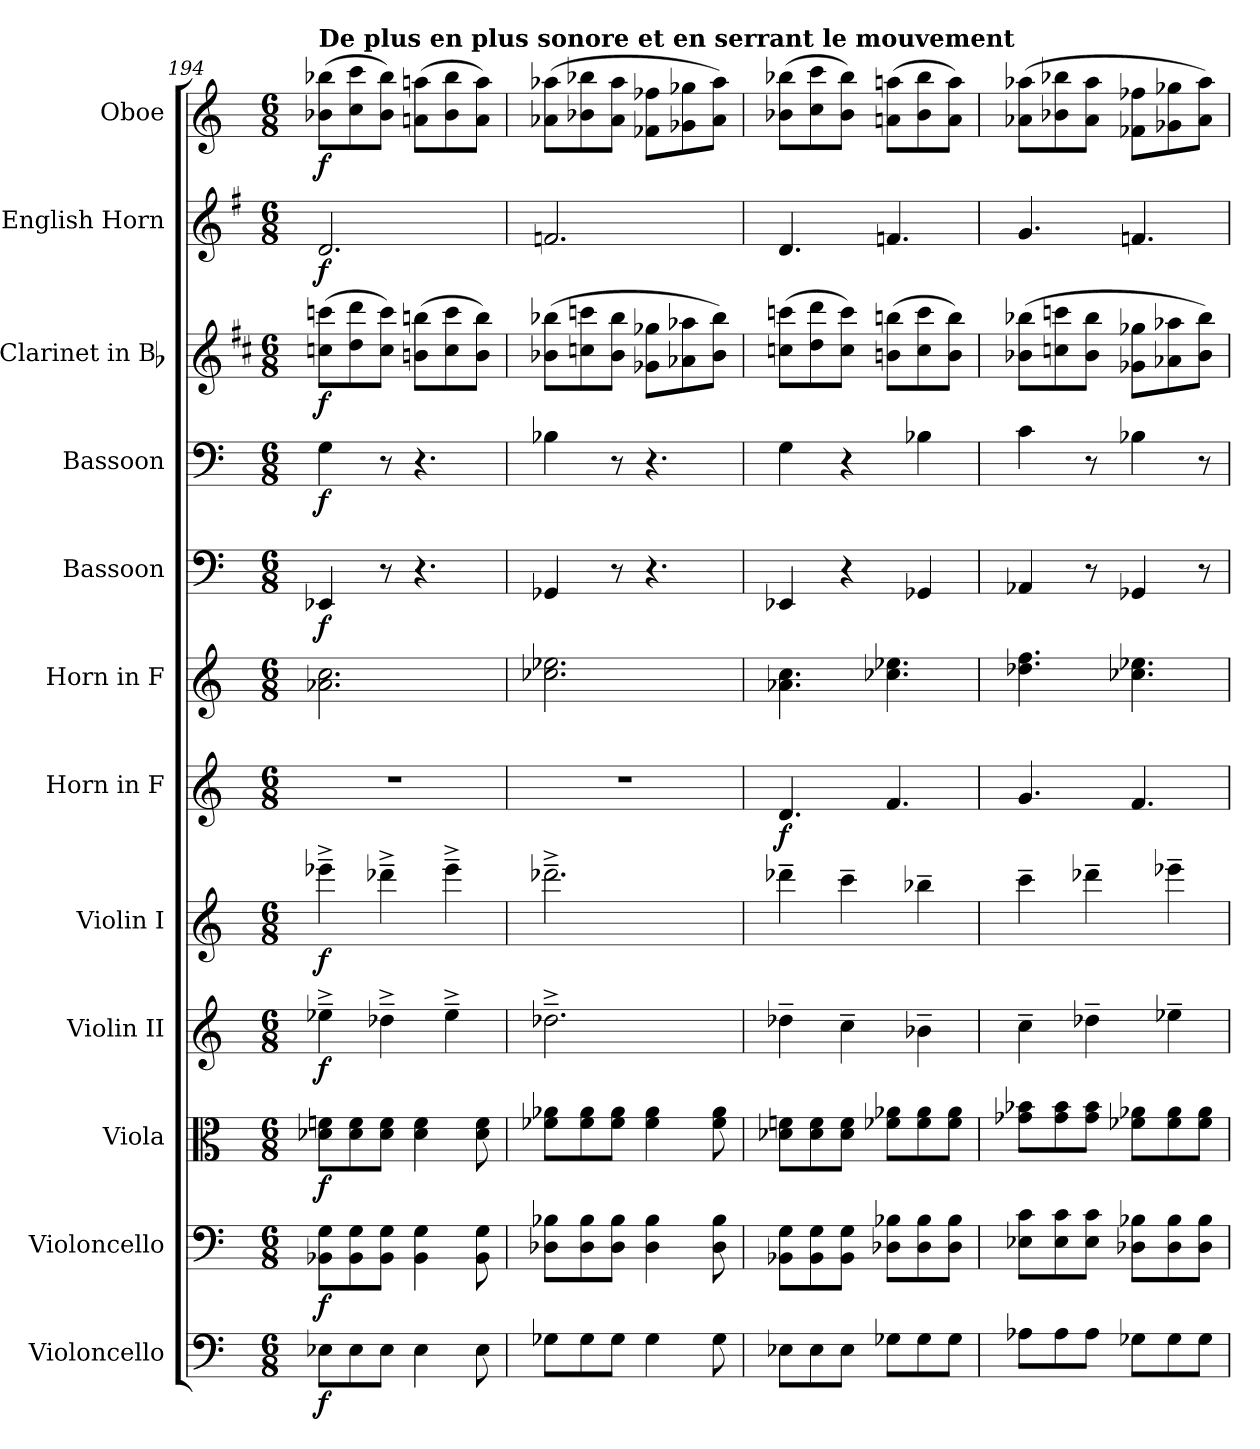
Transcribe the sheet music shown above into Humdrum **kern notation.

**kern	**dynam	**kern	**dynam	**kern	**dynam	**kern	**dynam	**kern	**dynam	**kern	**dynam	**kern	**kern	**dynam	**kern	**dynam	**kern	**dynam	**kern	**dynam	**kern	**dynam
*part12	*part12	*part11	*part11	*part10	*part10	*part9	*part9	*part8	*part8	*part7	*part7	*part6	*part5	*part5	*part4	*part4	*part3	*part3	*part2	*part2	*part1	*part1
*staff12	*staff12	*staff11	*staff11	*staff10	*staff10	*staff9	*staff9	*staff8	*staff8	*staff7	*staff7	*staff6	*staff5	*staff5	*staff4	*staff4	*staff3	*staff3	*staff2	*staff2	*staff1	*staff1
*I"Violoncello	*	*I"Violoncello	*	*I"Viola	*	*I"Violin II	*	*I"Violin I	*	*I"Horn in F	*	*I"Horn in F	*I"Bassoon	*	*I"Bassoon	*	*I"Clarinet in Bb	*	*I"English Horn	*	*I"Oboe	*
*I'Vc.	*	*I'Vc.	*	*I'Vla.	*	*I'Vln. II	*	*I'Vln. I	*	*I'Hn.	*	*I'Hn.	*I'Bsn.	*	*I'Bsn.	*	*I'Cl.	*	*I'Eng. Hn.	*	*I'Ob.	*
!!LO:PB:g=z
*clefF4	*	*clefF4	*	*clefC3	*	*clefG2	*	*clefG2	*	*clefG2	*	*clefG2	*clefF4	*	*clefF4	*	*clefG2	*	*clefG2	*	*clefG2	*
*	*	*	*	*	*	*	*	*	*	*ITrd4c7	*	*ITrd4c7	*	*	*	*	*ITrd1c2	*	*ITrd4c7	*	*	*
*k[]	*	*k[]	*	*k[]	*	*k[]	*	*k[]	*	*k[b-]	*	*k[b-]	*k[]	*	*k[]	*	*k[]	*	*k[]	*	*k[]	*
*C:	*	*C:	*	*C:	*	*C:	*	*C:	*	*F:	*	*F:	*C:	*	*C:	*	*C:	*	*C:	*	*C:	*
*M6/8	*	*M6/8	*	*M6/8	*	*M6/8	*	*M6/8	*	*M6/8	*	*M6/8	*M6/8	*	*M6/8	*	*M6/8	*	*M6/8	*	*M6/8	*
*MM234	*	*MM234	*	*MM234	*	*MM234	*	*MM234	*	*MM234	*	*MM234	*MM234	*	*MM234	*	*MM234	*	*MM234	*	*MM234	*
=194	=194	=194	=194	=194	=194	=194	=194	=194	=194	=194	=194	=194	=194	=194	=194	=194	=194	=194	=194	=194	=194	=194
!	!	!	!	!	!	!	!	!	!	!	!	!	!	!	!	!	!	!	!	!	!LO:TX:a:B:t=De plus en plus sonore et en serrant le mouvement	!
!	!	!	!	!	!	!	!	!	!	!LO:N:vis=1	!	!	!	!	!	!	!	!	!	!	!	!
8E-Xi\L	f	8BB-Xi\ 8GiL	f	8d-Xi\ 8fniL	f	4ee-X~^i\	f	4eee-X~^i\	f	2.r	.	2.d-Xi\ 2.fi	4EE-Xi/	f	4Gi\	f	(8b-Xi\ 8bb-XiL	f	2.Gi/	f	(8b-Xi\ 8bb-XiL	f
8E-i\	.	8BB-i\ 8Gi	.	8d-i\ 8fi	.	.	.	.	.	.	.	.	.	.	.	.	8cci\ 8ccci	.	.	.	8cci\ 8ccci	.
8E-i\J	.	8BB-i\ 8GiJ	.	8d-i\ 8fiJ	.	4dd-X~^i\	.	4ddd-X~^i\	.	.	.	.	8r	.	8r	.	8b-i\ 8bb-iJ)	.	.	.	8b-i\ 8bb-iJ)	.
4E-i\	.	4BB-i\ 4Gi	.	4d-i\ 4fi	.	.	.	.	.	.	.	.	4.r	.	4.r	.	(8ani\ 8aaniL	.	.	.	(8ani\ 8aaniL	.
.	.	.	.	.	.	4ee-~^i\	.	4eee-~^i\	.	.	.	.	.	.	.	.	8b-i\ 8bb-i	.	.	.	8b-i\ 8bb-i	.
8E-i\	.	8BB-i\ 8Gi	.	8d-i\ 8fi	.	.	.	.	.	.	.	.	.	.	.	.	8ai\ 8aaiJ)	.	.	.	8ai\ 8aaiJ)	.
=195	=195	=195	=195	=195	=195	=195	=195	=195	=195	=195	=195	=195	=195	=195	=195	=195	=195	=195	=195	=195	=195	=195
!	!	!	!	!	!	!	!	!	!	!LO:N:vis=1	!	!	!	!	!	!	!	!	!	!	!	!
8G-Xi\L	.	8D-Xi\ 8B-XiL	.	8f-Xi\ 8a-XiL	.	2.dd-X~^i\	.	2.ddd-X~^i\	.	2.r	.	2.f-Xi\ 2.a-Xi	4GG-Xi/	.	4B-Xi\	.	(8a-Xi\ 8aa-XiL	.	2.B-Xi/	.	(8a-Xi\ 8aa-XiL	.
8G-i\	.	8D-i\ 8B-i	.	8f-i\ 8a-i	.	.	.	.	.	.	.	.	.	.	.	.	8b-Xi\ 8bb-Xi	.	.	.	8b-Xi\ 8bb-Xi	.
8G-i\J	.	8D-i\ 8B-iJ	.	8f-i\ 8a-iJ	.	.	.	.	.	.	.	.	8r	.	8r	.	8a-i\ 8aa-iJ	.	.	.	8a-i\ 8aa-iJ	.
4G-i\	.	4D-i\ 4B-i	.	4f-i\ 4a-i	.	.	.	.	.	.	.	.	4.r	.	4.r	.	8f-Xi\ 8ff-XiL	.	.	.	8f-Xi\ 8ff-XiL	.
.	.	.	.	.	.	.	.	.	.	.	.	.	.	.	.	.	8g-Xi\ 8gg-Xi	.	.	.	8g-Xi\ 8gg-Xi	.
8G-i\	.	8D-i\ 8B-i	.	8f-i\ 8a-i	.	.	.	.	.	.	.	.	.	.	.	.	8a-i\ 8aa-iJ)	.	.	.	8a-i\ 8aa-iJ)	.
=196	=196	=196	=196	=196	=196	=196	=196	=196	=196	=196	=196	=196	=196	=196	=196	=196	=196	=196	=196	=196	=196	=196
8E-Xi\L	.	8BB-Xi\ 8GiL	.	8d-Xi\ 8fniL	.	4dd-X~i\	.	4ddd-X~i\	.	4.Gi/	f	4.d-Xi\ 4.fi	4EE-Xi/	.	4Gi\	.	(8b-Xi\ 8bb-XiL	.	4.Gi/	.	(8b-Xi\ 8bb-XiL	.
8E-i\	.	8BB-i\ 8Gi	.	8d-i\ 8fi	.	.	.	.	.	.	.	.	.	.	.	.	8cci\ 8ccci	.	.	.	8cci\ 8ccci	.
8E-i\J	.	8BB-i\ 8GiJ	.	8d-i\ 8fiJ	.	4cc~i\	.	4ccc~i\	.	.	.	.	4r	.	4r	.	8b-i\ 8bb-iJ)	.	.	.	8b-i\ 8bb-iJ)	.
8G-Xi\L	.	8D-Xi\ 8B-XiL	.	8f-Xi\ 8a-XiL	.	.	.	.	.	4.B-i/	.	4.f-Xi\ 4.a-Xi	.	.	.	.	(8ani\ 8aaniL	.	4.B-Xi/	.	(8ani\ 8aaniL	.
8G-i\	.	8D-i\ 8B-i	.	8f-i\ 8a-i	.	4b-X~i\	.	4bb-X~i\	.	.	.	.	4GG-Xi/	.	4B-Xi\	.	8b-i\ 8bb-i	.	.	.	8b-i\ 8bb-i	.
8G-i\J	.	8D-i\ 8B-iJ	.	8f-i\ 8a-iJ	.	.	.	.	.	.	.	.	.	.	.	.	8ai\ 8aaiJ)	.	.	.	8ai\ 8aaiJ)	.
=197	=197	=197	=197	=197	=197	=197	=197	=197	=197	=197	=197	=197	=197	=197	=197	=197	=197	=197	=197	=197	=197	=197
8A-Xi\L	.	8E-Xi\ 8ciL	.	8g-Xi\ 8b-XiL	.	4cc~i\	.	4ccc~i\	.	4.ci/	.	4.g-Xi\ 4.b-i	4AA-Xi/	.	4ci\	.	(8a-Xi\ 8aa-XiL	.	4.ci/	.	(8a-Xi\ 8aa-XiL	.
8A-i\	.	8E-i\ 8ci	.	8g-i\ 8b-i	.	.	.	.	.	.	.	.	.	.	.	.	8b-Xi\ 8bb-Xi	.	.	.	8b-Xi\ 8bb-Xi	.
8A-i\J	.	8E-i\ 8ciJ	.	8g-i\ 8b-iJ	.	4dd-X~i\	.	4ddd-X~i\	.	.	.	.	8r	.	8r	.	8a-i\ 8aa-iJ	.	.	.	8a-i\ 8aa-iJ	.
8G-Xi\L	.	8D-Xi\ 8B-XiL	.	8f-Xi\ 8a-XiL	.	.	.	.	.	4.B-i/	.	4.f-Xi\ 4.a-Xi	4GG-Xi/	.	4B-Xi\	.	8f-Xi\ 8ff-XiL	.	4.B-Xi/	.	8f-Xi\ 8ff-XiL	.
8G-i\	.	8D-i\ 8B-i	.	8f-i\ 8a-i	.	4ee-X~i\	.	4eee-X~i\	.	.	.	.	.	.	.	.	8g-Xi\ 8gg-Xi	.	.	.	8g-Xi\ 8gg-Xi	.
8G-i\J	.	8D-i\ 8B-iJ	.	8f-i\ 8a-iJ	.	.	.	.	.	.	.	.	8r	.	8r	.	8a-i\ 8aa-iJ)	.	.	.	8a-i\ 8aa-iJ)	.
=	=	=	=	=	=	=	=	=	=	=	=	=	=	=	=	=	=	=	=	=	=	=
*-	*-	*-	*-	*-	*-	*-	*-	*-	*-	*-	*-	*-	*-	*-	*-	*-	*-	*-	*-	*-	*-	*-
